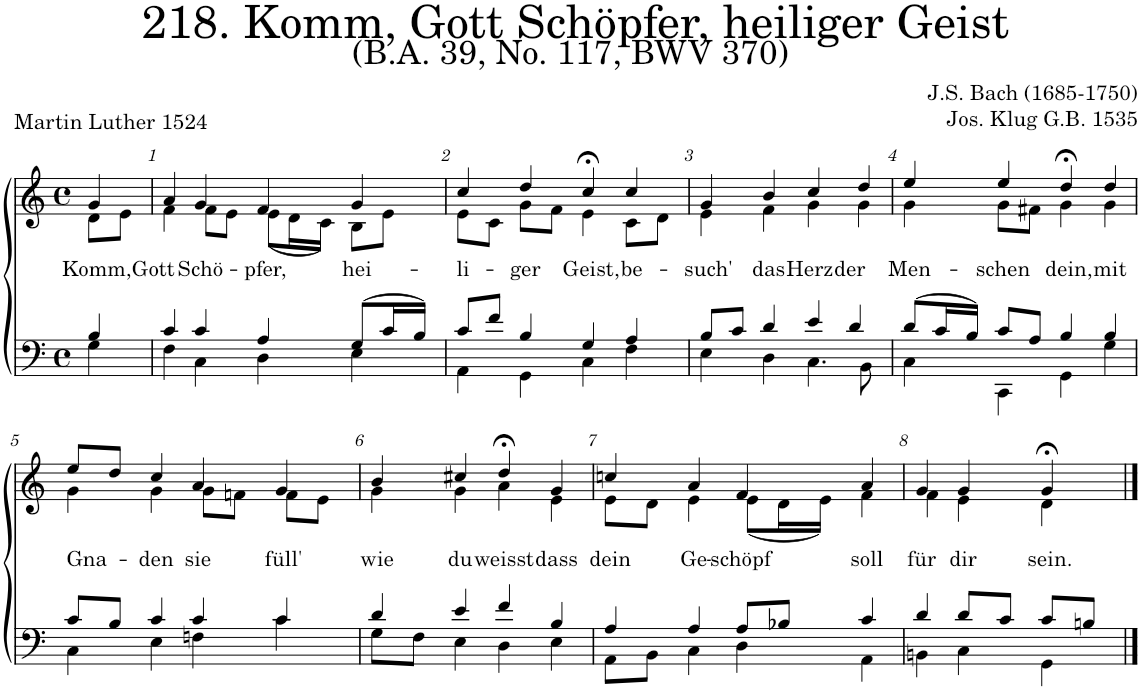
**kern	**kern	**text
*part2	*part1	*part1
*staff2	*staff1	*staff1
*I"Tenor/Bass	*I"Soprano/Alto	*
*clefF4	*clefG2	*
*k[]	*k[]	*
*M4/4	*M4/4	*
*met(c)	*met(c)	*
=	=	=
*^	*	*
!	!	!	!LO:LY:b
*	*	*^	*
4B/	4G\	4g/	8d\L	Komm,
.	.	.	8e\J	.
=1	=1	=1	=1	=1
!	!	!	!	!LO:LY:b
4c/	4F\	4a/	4f\	Gott
!	!	!	!	!LO:LY:b
4c/	4C\	4g/	8f\L	Schö-
.	.	.	8e\J	.
!	!	!	!	!LO:LY:b
4A/	4D\	4f/	(8e\L	-pfer,
.	.	.	16d\L	.
.	.	.	16c\JJ)	.
!	!	!	!	!LO:LY:b
(8G/L	4E\	4g/	8B\L	hei-
16c/L	.	.	8e\J	.
16B/JJ)	.	.	.	.
=2	=2	=2	=2	=2
!	!	!	!	!LO:LY:b
8c/L	4AA\	4cc/	8e\L	-li-
8f/J	.	.	8c\J	.
!	!	!	!	!LO:LY:b
4B/	4GG\	4dd/	8g\L	-ger
.	.	.	8f\J	.
!	!	!	!	!LO:LY:b
4G/	4C\	4cc;<,/	4e\	Geist,
!	!	!	!	!LO:LY:b
4A/	4F\	4cc/	8c\L	be-
.	.	.	8d\J	.
=3	=3	=3	=3	=3
!	!	!	!	!LO:LY:b
8B/L	4E\	4g/	4e\	-such'
8c/J	.	.	.	.
!	!	!	!	!LO:LY:b
4d/	4D\	4b/	4f\	das
!	!	!	!	!LO:LY:b
4e/	4.C\	4cc/	4g\	Herz
!	!	!	!	!LO:LY:b
4d/	.	4dd/	4g\	der
.	8BB\	.	.	.
=4	=4	=4	=4	=4
!	!	!	!	!LO:LY:b
(8d/L	4C\	4ee/	4g\	Men-
16c/L	.	.	.	.
16B/JJ)	.	.	.	.
!	!	!	!	!LO:LY:b
8c/L	4CC\	4ee/	8g\L	-schen
8A/J	.	.	8f#X\J	.
!	!	!	!	!LO:LY:b
4B/	4GG\	4dd;<,/	4g\	dein,
!	!	!	!	!LO:LY:b
4B/	4G\	4dd/	4g\	mit
!!LO:LB:g=z	!!
=5	=5	=5	=5	=5
!	!	!	!	!LO:LY:b
8c/L	4C\	8ee/L	4g\	Gna-
8B/J	.	8dd/J	.	.
!	!	!	!	!LO:LY:b
4c/	4E\	4cc/	4g\	-den
!	!	!	!	!LO:LY:b
4c/	4Fn\	4a/	8g\L	sie
.	.	.	8fn\J	.
!	!	!	!	!LO:LY:b
4c/	4c\	4g/	8f\L	füll'
.	.	.	8e\J	.
=6	=6	=6	=6	=6
!	!	!	!	!LO:LY:b
4d/	8G\L	4b/	4g\	wie
.	8F\J	.	.	.
!	!	!	!	!LO:LY:b
4e/	4E\	4cc#X/	4g\	du
!	!	!	!	!LO:LY:b
4f/	4D\	4dd;<,/	4a\	weisst
!	!	!	!	!LO:LY:b
4B/	4E\	4g/	4e\	dass
=7	=7	=7	=7	=7
!	!	!	!	!LO:LY:b
4A/	8AA\L	4ccn/	8e\L	dein
.	8BB\J	.	8d\J	.
!	!	!	!	!LO:LY:b
4A/	4C\	4a/	4e\	Ge-
!	!	!	!	!LO:LY:b
8A/L	4D\	4f/	(8e\L	-schöpf
8B-X/J	.	.	16d\L	.
.	.	.	16e\JJ)	.
!	!	!	!	!LO:LY:b
4c/	4AA\	4a/	4f\	soll
=8	=8	=8	=8	=8
!	!	!	!	!LO:LY:b
4d/	4BBn\	4g/	4f\	für
!	!	!	!	!LO:LY:b
8d/L	4C\	4g/	4e\	dir
8c/J	.	.	.	.
!	!	!	!	!LO:LY:b
8c/L	4GG\	4g;</	4d\	sein.
8Bn;</J	.	.	.	.
*v	*v	*	*	*
*	*v	*v	*
==	==	==
*-	*-	*-
